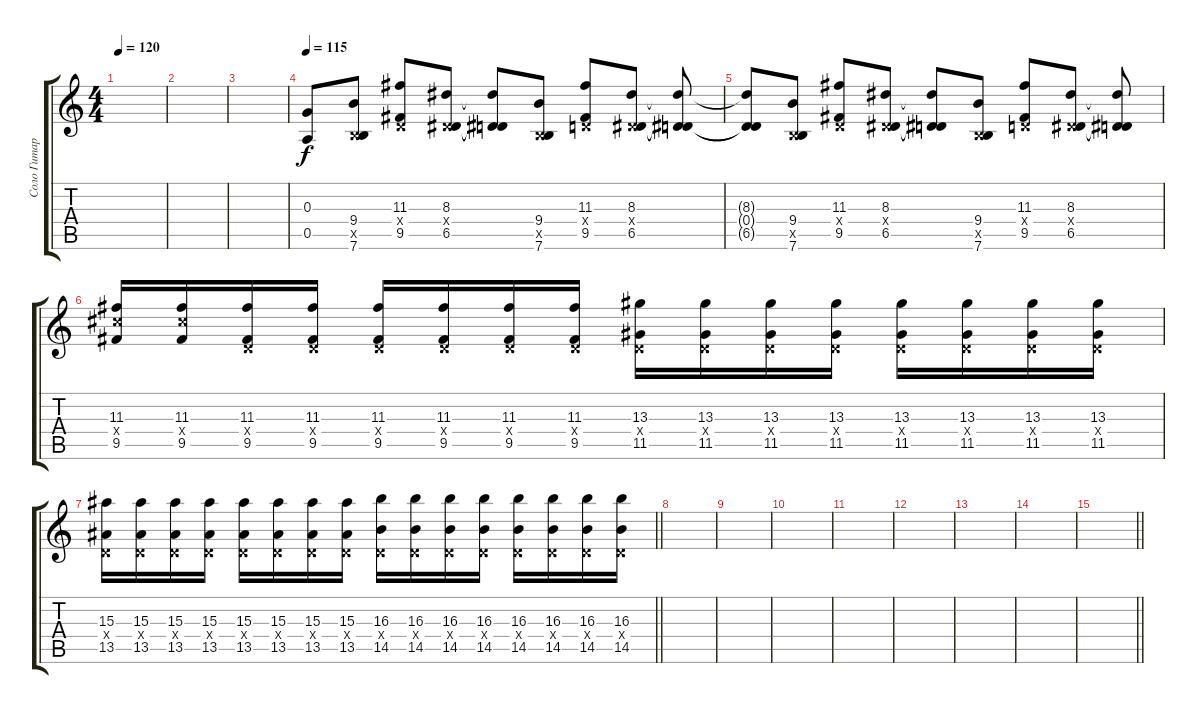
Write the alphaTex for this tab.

\track ("Соло Гитара" "Соло Гитар") {instrument overdrivenguitar}
\staff {score tabs}
\tuning (E4 B3 G3 D3 A2 E2) {hide}
\ts (4 4)
\tempo 120
\clef g2
\ks c
|
|
|
\tempo 115
(0.3 0.5).8{dy f} (9.4 2.5{x} 7.6).8 (11.3 0.4{x} 9.5).8 (8.3 0.4{x} 6.5).8 (8.3{t} 0.4{t} 6.5{t}).8 (9.4 2.5{x} 7.6).8 (11.3 0.4{x} 9.5).8 (8.3 0.4{x} 6.5).8 (8.3{t} 0.4{t} 6.5{t}).8 |
(8.3{t} 0.4{t} 6.5{t}).8 (9.4 2.5{x} 7.6).8 (11.3 0.4{x} 9.5).8 (8.3 0.4{x} 6.5).8 (8.3{t} 0.4{t} 6.5{t}).8 (9.4 2.5{x} 7.6).8 (11.3 0.4{x} 9.5).8 (8.3 0.4{x} 6.5).8 (8.3{t} 0.4{t} 6.5{t}).8 |
(11.3 11.4{x} 9.5).16 (11.3 11.4{x} 9.5).16 (11.3 0.4{x} 9.5).16 (11.3 0.4{x} 9.5).16 (11.3 0.4{x} 9.5).16 (11.3 0.4{x} 9.5).16 (11.3 0.4{x} 9.5).16 (11.3 0.4{x} 9.5).16 (13.3 0.4{x} 11.5).16 (13.3 0.4{x} 11.5).16 (13.3 0.4{x} 11.5).16 (13.3 0.4{x} 11.5).16 (13.3 0.4{x} 11.5).16 (13.3 0.4{x} 11.5).16 (13.3 0.4{x} 11.5).16 (13.3 0.4{x} 11.5).16 |
\barLineRight lightlight
(15.3 0.4{x} 13.5).16 (15.3 0.4{x} 13.5).16 (15.3 0.4{x} 13.5).16 (15.3 0.4{x} 13.5).16 (15.3 0.4{x} 13.5).16 (15.3 0.4{x} 13.5).16 (15.3 0.4{x} 13.5).16 (15.3 0.4{x} 13.5).16 (16.3 0.4{x} 14.5).16 (16.3 0.4{x} 14.5).16 (16.3 0.4{x} 14.5).16 (16.3 0.4{x} 14.5).16 (16.3 0.4{x} 14.5).16 (16.3 0.4{x} 14.5).16 (16.3 0.4{x} 14.5).16 (16.3 0.4{x} 14.5).16 |
|
|
|
|
|
|
|
\barLineRight lightlight
